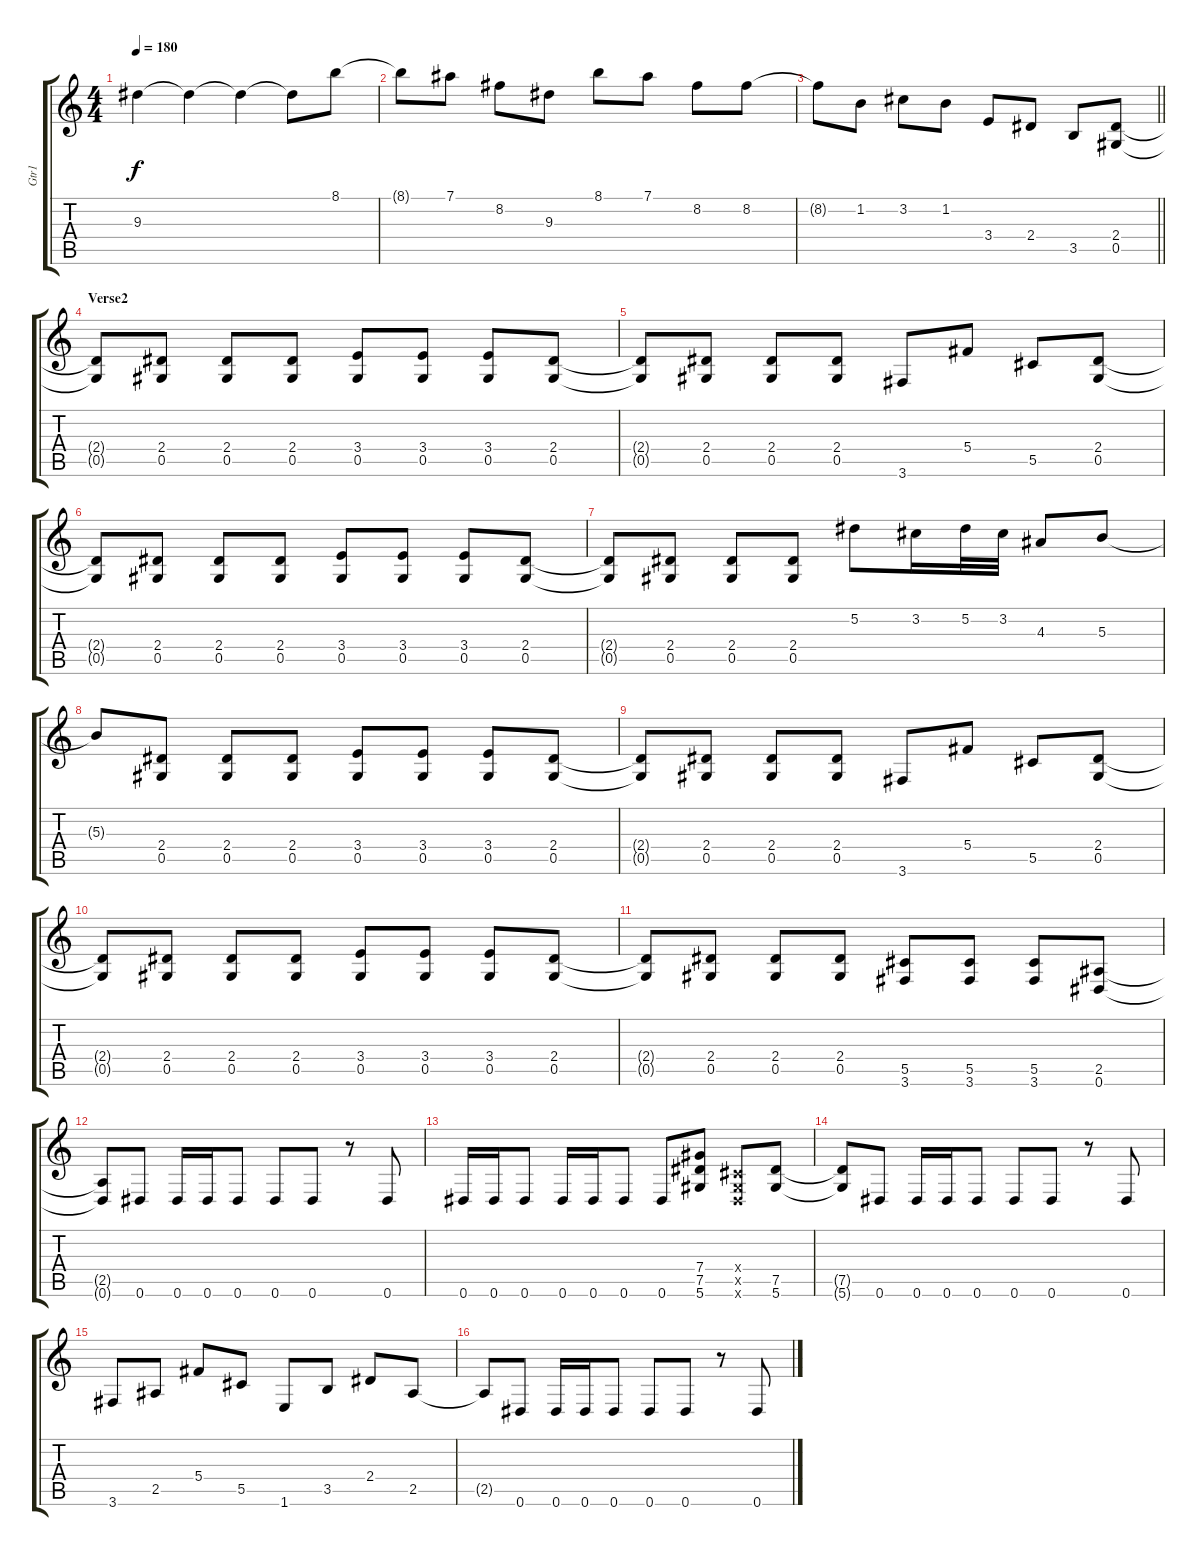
\track ("Gtr1" "Gtr1") {instrument distortionguitar}
\staff {score tabs}
\tuning (Eb4 Bb3 Gb3 Db3 Ab2 Eb2) {hide}
\ts (4 4)
\tempo 180
\clef g2
\ks c
9.3{t}.4{dy f} 9.3{t}.4 9.3{t}.4 9.3{t}.8 8.1.8 |
8.1{t}.8 7.1.8 8.2.8 9.3.8 8.1.8 7.1.8 8.2.8 8.2.8 |
\barLineRight lightlight
8.2{t}.8 1.2.8 3.2.8 1.2.8 3.4.8 2.4.8 3.5.8 (2.4 0.5).8 |
\section ("" "Verse2")
(2.4{t} 0.5{t}).8 (2.4 0.5).8 (2.4 0.5).8 (2.4 0.5).8 (3.4 0.5).8 (3.4 0.5).8 (3.4 0.5).8 (2.4 0.5).8 |
(2.4{t} 0.5{t}).8 (2.4 0.5).8 (2.4 0.5).8 (2.4 0.5).8 3.6.8 5.4.8 5.5.8 (2.4 0.5).8 |
(2.4{t} 0.5{t}).8 (2.4 0.5).8 (2.4 0.5).8 (2.4 0.5).8 (3.4 0.5).8 (3.4 0.5).8 (3.4 0.5).8 (2.4 0.5).8 |
(2.4{t} 0.5{t}).8 (2.4 0.5).8 (2.4 0.5).8 (2.4 0.5).8 5.2.8 3.2.16 5.2.32 3.2.32 4.3.8 5.3.8 |
5.3{t}.8 (2.4 0.5).8 (2.4 0.5).8 (2.4 0.5).8 (3.4 0.5).8 (3.4 0.5).8 (3.4 0.5).8 (2.4 0.5).8 |
(2.4{t} 0.5{t}).8 (2.4 0.5).8 (2.4 0.5).8 (2.4 0.5).8 3.6.8 5.4.8 5.5.8 (2.4 0.5).8 |
(2.4{t} 0.5{t}).8 (2.4 0.5).8 (2.4 0.5).8 (2.4 0.5).8 (3.4 0.5).8 (3.4 0.5).8 (3.4 0.5).8 (2.4 0.5).8 |
(2.4{t} 0.5{t}).8 (2.4 0.5).8 (2.4 0.5).8 (2.4 0.5).8 (5.5 3.6).8 (5.5 3.6).8 (5.5 3.6).8 (2.5 0.6).8 |
(2.5{t} 0.6{t}).8 0.6.8 0.6.16 0.6.16 0.6.8 0.6.8 0.6.8 r.8 0.6.8 |
0.6.16 0.6.16 0.6.8 0.6.16 0.6.16 0.6.8 0.6.8 (7.4 7.5 5.6).8 (0.4{x} 0.5{x} 0.6{x}).8 (7.5 5.6).8 |
(7.5{t} 5.6{t}).8 0.6.8 0.6.16 0.6.16 0.6.8 0.6.8 0.6.8 r.8 0.6.8 |
3.6.8 2.5.8 5.4.8 5.5.8 1.6.8 3.5.8 2.4.8 2.5.8 |
2.5{t}.8 0.6.8 0.6.16 0.6.16 0.6.8 0.6.8 0.6.8 r.8 0.6.8
